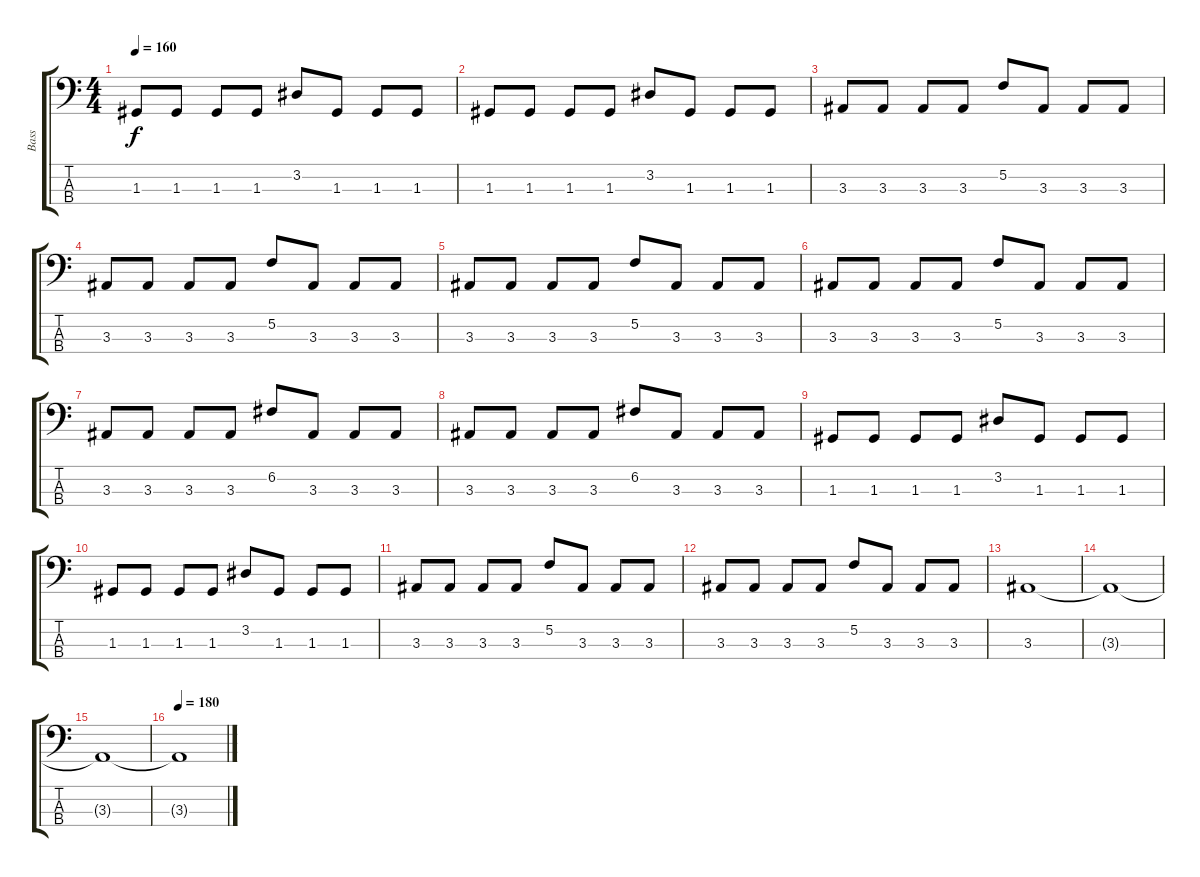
\track ("Bass" "Bass") {instrument electricbassfinger}
\staff {score tabs}
\tuning (F2 C2 G1 D1) {hide}
\ts (4 4)
\tempo 160
\clef f4
\ks c
1.3.8{dy f} 1.3.8 1.3.8 1.3.8 3.2.8 1.3.8 1.3.8 1.3.8 |
1.3.8 1.3.8 1.3.8 1.3.8 3.2.8 1.3.8 1.3.8 1.3.8 |
3.3.8 3.3.8 3.3.8 3.3.8 5.2.8 3.3.8 3.3.8 3.3.8 |
3.3.8 3.3.8 3.3.8 3.3.8 5.2.8 3.3.8 3.3.8 3.3.8 |
3.3.8{volume 16} 3.3.8 3.3.8 3.3.8 5.2.8 3.3.8 3.3.8 3.3.8 |
3.3.8 3.3.8 3.3.8 3.3.8 5.2.8 3.3.8 3.3.8 3.3.8 |
3.3.8 3.3.8 3.3.8 3.3.8 6.2.8 3.3.8 3.3.8 3.3.8 |
3.3.8 3.3.8 3.3.8 3.3.8 6.2.8 3.3.8 3.3.8 3.3.8 |
1.3.8 1.3.8 1.3.8 1.3.8 3.2.8 1.3.8 1.3.8 1.3.8 |
1.3.8 1.3.8 1.3.8 1.3.8 3.2.8 1.3.8 1.3.8 1.3.8 |
3.3.8 3.3.8 3.3.8 3.3.8 5.2.8 3.3.8 3.3.8 3.3.8 |
3.3.8 3.3.8 3.3.8 3.3.8 5.2.8 3.3.8 3.3.8 3.3.8 |
3.3.1 |
3.3{t}.1 |
3.3{t}.1 |
\tempo 180
3.3{t}.1
